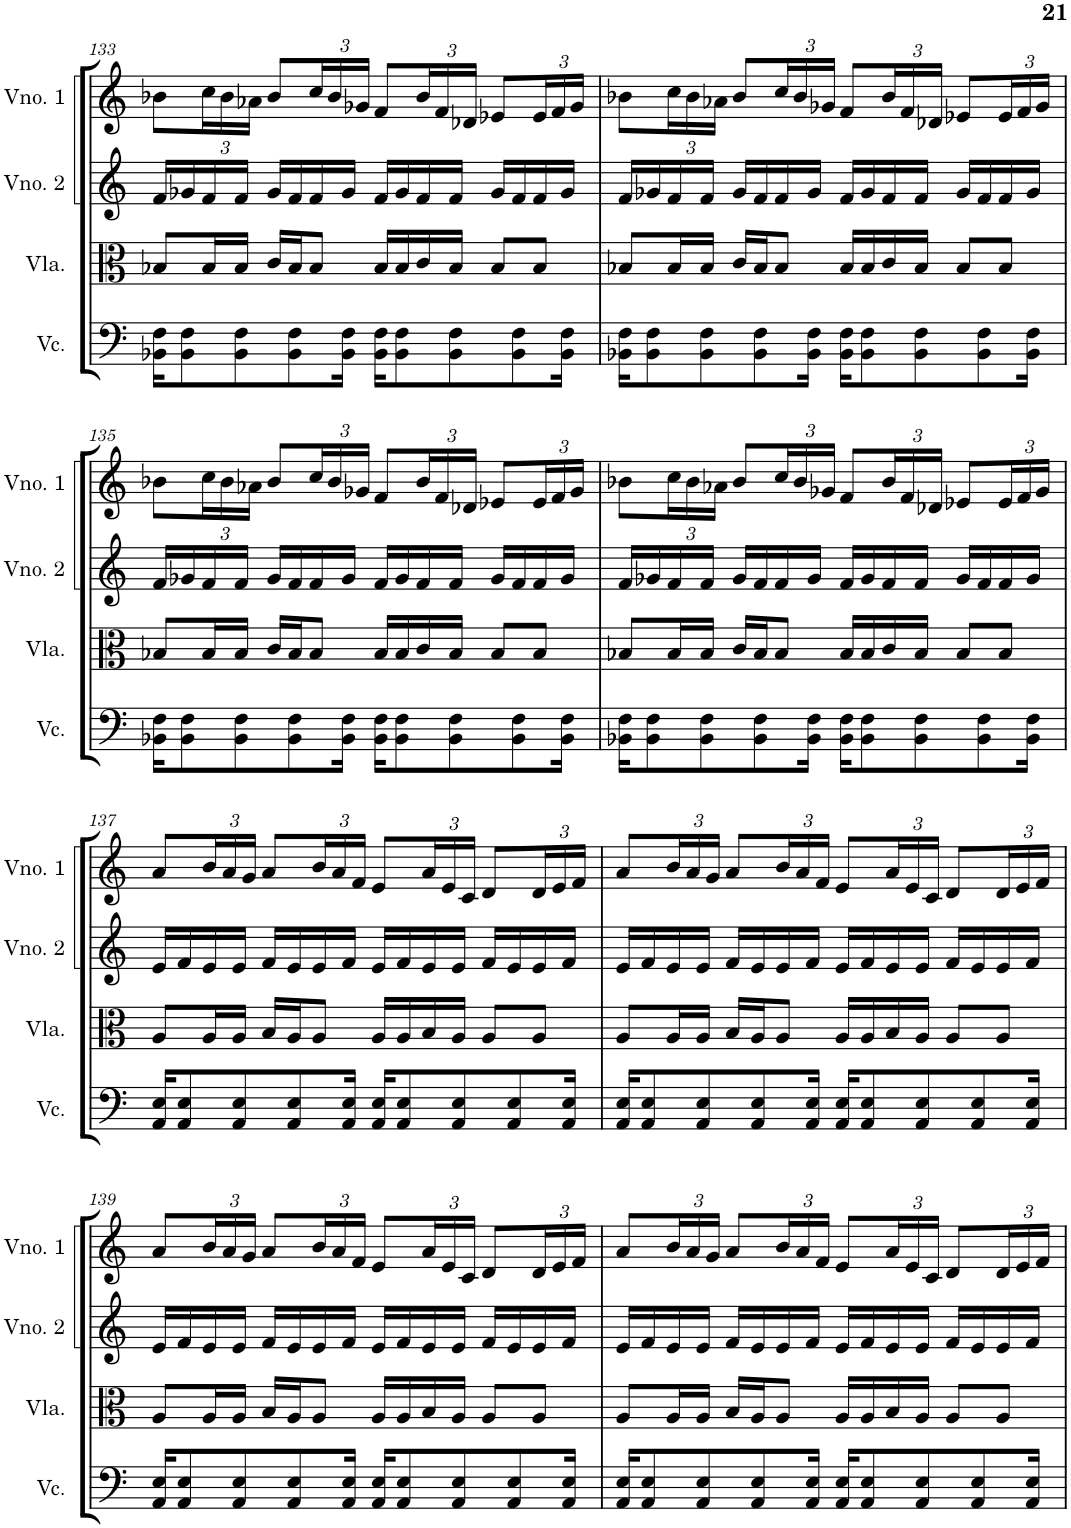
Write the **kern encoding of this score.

**kern	**kern	**kern	**kern
*part4	*part3	*part2	*part1
*staff4	*staff3	*staff2	*staff1
*I"Violoncelo	*I"Viola	*I"Violino 2	*I"Violino 1
*I'Vc.	*I'Vla.	*I'Vno. 2	*I'Vno. 1
!!LO:PB:g=z
*clefF4	*clefC3	*clefG2	*clefG2
*k[]	*k[]	*k[]	*k[]
*M4/4	*M4/4	*M4/4	*M4/4
=133	=133	=133	=133
16BB-X\ 16F\KL	8B-X/L	16f/LL	8b-X\L
8BB-\ 8F\	.	16g-X/	.
*	*	*	*Xbrackettup
.	16B-/L	16f/	24cc\L
.	.	.	24b-\
8BB-\ 8F\	16B-/JJ	16f/JJ	.
.	.	.	24a-X\JJ
.	16c/LL	16g-/LL	8b-/L
8BB-\ 8F\	16B-/J	16f/	.
.	8B-/J	16f/	24cc/L
.	.	.	24b-/
16BB-\ 16F\Jk	.	16g-/JJ	.
.	.	.	24g-X/JJ
16BB-\ 16F\KL	16B-/LL	16f/LL	8f/L
8BB-\ 8F\	16B-/	16g-/	.
.	16c/	16f/	24b-/L
.	.	.	24f/
8BB-\ 8F\	16B-/JJ	16f/JJ	.
.	.	.	24d-X/JJ
.	8B-/L	16g-/LL	8e-X/L
8BB-\ 8F\	.	16f/	.
.	8B-/J	16f/	24e-/L
.	.	.	24f/
16BB-\ 16F\Jk	.	16g-/JJ	.
.	.	.	24g-/JJ
=134	=134	=134	=134
16BB-X\ 16F\KL	8B-X/L	16f/LL	8b-X\L
8BB-\ 8F\	.	16g-X/	.
.	16B-/L	16f/	24cc\L
.	.	.	24b-\
8BB-\ 8F\	16B-/JJ	16f/JJ	.
.	.	.	24a-X\JJ
.	16c/LL	16g-/LL	8b-/L
8BB-\ 8F\	16B-/J	16f/	.
.	8B-/J	16f/	24cc/L
.	.	.	24b-/
16BB-\ 16F\Jk	.	16g-/JJ	.
.	.	.	24g-X/JJ
16BB-\ 16F\KL	16B-/LL	16f/LL	8f/L
8BB-\ 8F\	16B-/	16g-/	.
.	16c/	16f/	24b-/L
.	.	.	24f/
8BB-\ 8F\	16B-/JJ	16f/JJ	.
.	.	.	24d-X/JJ
.	8B-/L	16g-/LL	8e-X/L
8BB-\ 8F\	.	16f/	.
.	8B-/J	16f/	24e-/L
.	.	.	24f/
16BB-\ 16F\Jk	.	16g-/JJ	.
.	.	.	24g-/JJ
!!LO:LB:g=z
=135	=135	=135	=135
16BB-X\ 16F\KL	8B-X/L	16f/LL	8b-X\L
8BB-\ 8F\	.	16g-X/	.
.	16B-/L	16f/	24cc\L
.	.	.	24b-\
8BB-\ 8F\	16B-/JJ	16f/JJ	.
.	.	.	24a-X\JJ
.	16c/LL	16g-/LL	8b-/L
8BB-\ 8F\	16B-/J	16f/	.
.	8B-/J	16f/	24cc/L
.	.	.	24b-/
16BB-\ 16F\Jk	.	16g-/JJ	.
.	.	.	24g-X/JJ
16BB-\ 16F\KL	16B-/LL	16f/LL	8f/L
8BB-\ 8F\	16B-/	16g-/	.
.	16c/	16f/	24b-/L
.	.	.	24f/
8BB-\ 8F\	16B-/JJ	16f/JJ	.
.	.	.	24d-X/JJ
.	8B-/L	16g-/LL	8e-X/L
8BB-\ 8F\	.	16f/	.
.	8B-/J	16f/	24e-/L
.	.	.	24f/
16BB-\ 16F\Jk	.	16g-/JJ	.
.	.	.	24g-/JJ
=136	=136	=136	=136
16BB-X\ 16F\KL	8B-X/L	16f/LL	8b-X\L
8BB-\ 8F\	.	16g-X/	.
.	16B-/L	16f/	24cc\L
.	.	.	24b-\
8BB-\ 8F\	16B-/JJ	16f/JJ	.
.	.	.	24a-X\JJ
.	16c/LL	16g-/LL	8b-/L
8BB-\ 8F\	16B-/J	16f/	.
.	8B-/J	16f/	24cc/L
.	.	.	24b-/
16BB-\ 16F\Jk	.	16g-/JJ	.
.	.	.	24g-X/JJ
16BB-\ 16F\KL	16B-/LL	16f/LL	8f/L
8BB-\ 8F\	16B-/	16g-/	.
.	16c/	16f/	24b-/L
.	.	.	24f/
8BB-\ 8F\	16B-/JJ	16f/JJ	.
.	.	.	24d-X/JJ
.	8B-/L	16g-/LL	8e-X/L
8BB-\ 8F\	.	16f/	.
.	8B-/J	16f/	24e-/L
.	.	.	24f/
16BB-\ 16F\Jk	.	16g-/JJ	.
.	.	.	24g-/JJ
!!LO:LB:g=z
=137	=137	=137	=137
16AA/ 16E/KL	8A/L	16e/LL	8a/L
8AA/ 8E/	.	16f/	.
.	16A/L	16e/	24b/L
.	.	.	24a/
8AA/ 8E/	16A/JJ	16e/JJ	.
.	.	.	24g/JJ
.	16B/LL	16f/LL	8a/L
8AA/ 8E/	16A/J	16e/	.
.	8A/J	16e/	24b/L
.	.	.	24a/
16AA/ 16E/Jk	.	16f/JJ	.
.	.	.	24f/JJ
16AA/ 16E/KL	16A/LL	16e/LL	8e/L
8AA/ 8E/	16A/	16f/	.
.	16B/	16e/	24a/L
.	.	.	24e/
8AA/ 8E/	16A/JJ	16e/JJ	.
.	.	.	24c/JJ
.	8A/L	16f/LL	8d/L
8AA/ 8E/	.	16e/	.
.	8A/J	16e/	24d/L
.	.	.	24e/
16AA/ 16E/Jk	.	16f/JJ	.
.	.	.	24f/JJ
=138	=138	=138	=138
16AA/ 16E/KL	8A/L	16e/LL	8a/L
8AA/ 8E/	.	16f/	.
.	16A/L	16e/	24b/L
.	.	.	24a/
8AA/ 8E/	16A/JJ	16e/JJ	.
.	.	.	24g/JJ
.	16B/LL	16f/LL	8a/L
8AA/ 8E/	16A/J	16e/	.
.	8A/J	16e/	24b/L
.	.	.	24a/
16AA/ 16E/Jk	.	16f/JJ	.
.	.	.	24f/JJ
16AA/ 16E/KL	16A/LL	16e/LL	8e/L
8AA/ 8E/	16A/	16f/	.
.	16B/	16e/	24a/L
.	.	.	24e/
8AA/ 8E/	16A/JJ	16e/JJ	.
.	.	.	24c/JJ
.	8A/L	16f/LL	8d/L
8AA/ 8E/	.	16e/	.
.	8A/J	16e/	24d/L
.	.	.	24e/
16AA/ 16E/Jk	.	16f/JJ	.
.	.	.	24f/JJ
!!LO:LB:g=z
=139	=139	=139	=139
16AA/ 16E/KL	8A/L	16e/LL	8a/L
8AA/ 8E/	.	16f/	.
.	16A/L	16e/	24b/L
.	.	.	24a/
8AA/ 8E/	16A/JJ	16e/JJ	.
.	.	.	24g/JJ
.	16B/LL	16f/LL	8a/L
8AA/ 8E/	16A/J	16e/	.
.	8A/J	16e/	24b/L
.	.	.	24a/
16AA/ 16E/Jk	.	16f/JJ	.
.	.	.	24f/JJ
16AA/ 16E/KL	16A/LL	16e/LL	8e/L
8AA/ 8E/	16A/	16f/	.
.	16B/	16e/	24a/L
.	.	.	24e/
8AA/ 8E/	16A/JJ	16e/JJ	.
.	.	.	24c/JJ
.	8A/L	16f/LL	8d/L
8AA/ 8E/	.	16e/	.
.	8A/J	16e/	24d/L
.	.	.	24e/
16AA/ 16E/Jk	.	16f/JJ	.
.	.	.	24f/JJ
=140	=140	=140	=140
16AA/ 16E/KL	8A/L	16e/LL	8a/L
8AA/ 8E/	.	16f/	.
.	16A/L	16e/	24b/L
.	.	.	24a/
8AA/ 8E/	16A/JJ	16e/JJ	.
.	.	.	24g/JJ
.	16B/LL	16f/LL	8a/L
8AA/ 8E/	16A/J	16e/	.
.	8A/J	16e/	24b/L
.	.	.	24a/
16AA/ 16E/Jk	.	16f/JJ	.
.	.	.	24f/JJ
16AA/ 16E/KL	16A/LL	16e/LL	8e/L
8AA/ 8E/	16A/	16f/	.
.	16B/	16e/	24a/L
.	.	.	24e/
8AA/ 8E/	16A/JJ	16e/JJ	.
.	.	.	24c/JJ
.	8A/L	16f/LL	8d/L
8AA/ 8E/	.	16e/	.
.	8A/J	16e/	24d/L
.	.	.	24e/
16AA/ 16E/Jk	.	16f/JJ	.
.	.	.	24f/JJ
=	=	=	=
*-	*-	*-	*-
